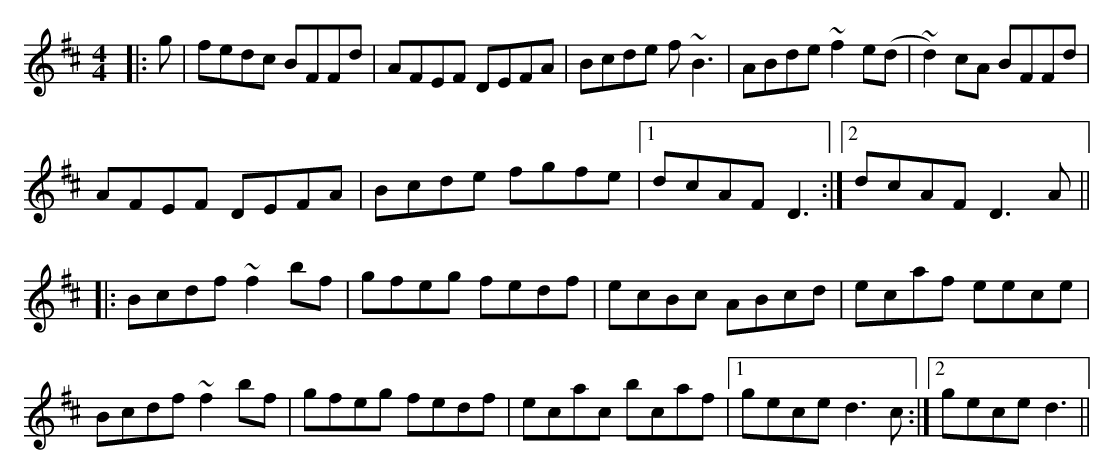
X:1
M:4/4
K:Bmin
|:g|fedc BFFd|AFEF DEFA|Bcde f~B3|ABde ~f2e(d|~d2)cA BFFd|
AFEF DEFA|Bcde fgfe|1 dcAF D3:|2 dcAF D3A||
|:Bcdf ~f2bf|gfeg fedf|ecBc ABcd|ecaf eece|
Bcdf ~f2bf|gfeg fedf|ecac bcaf|1 gece d3c:|2 gece d3||
